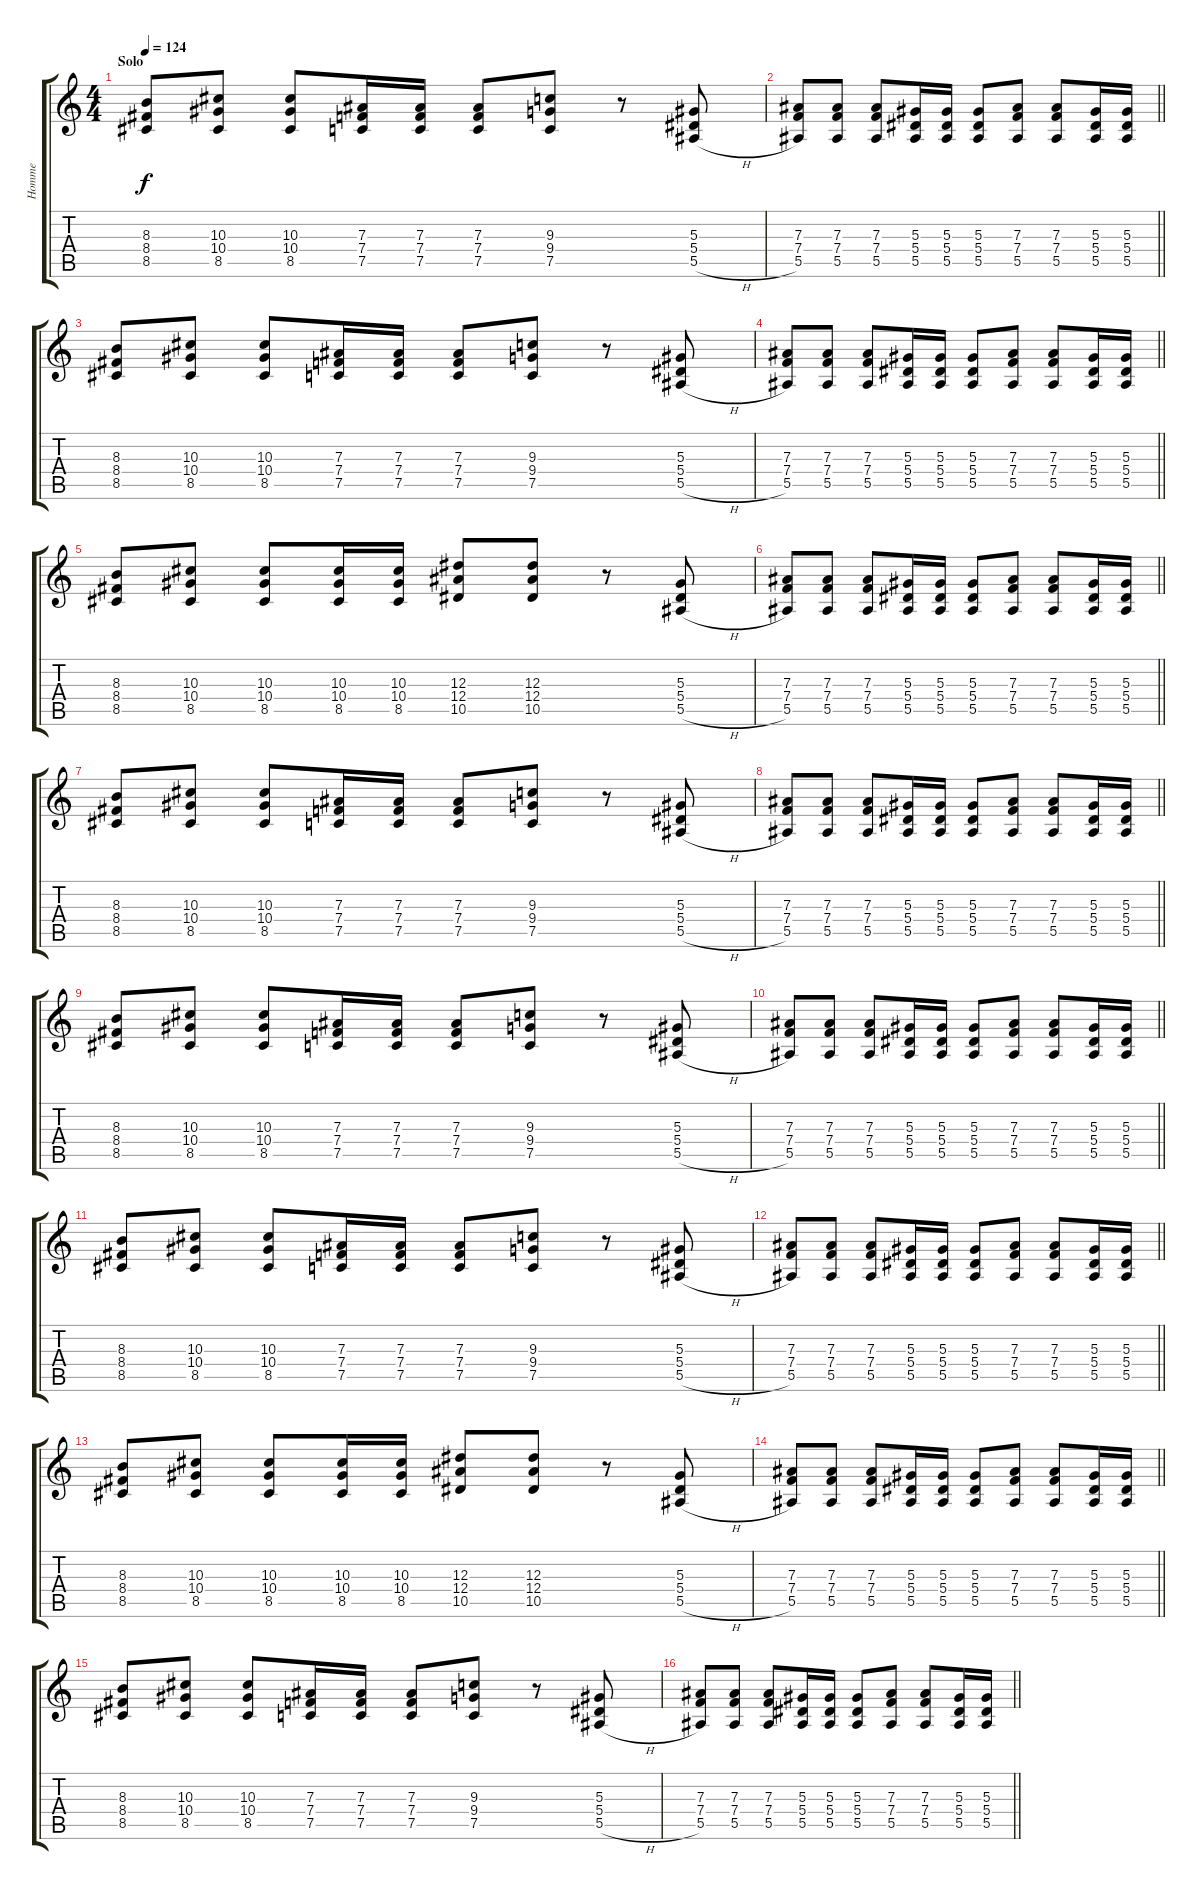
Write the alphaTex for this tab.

\track ("Homme" "Homme") {instrument distortionguitar}
\staff {score tabs}
\tuning (C4 G3 Eb3 Bb2 F2 C2) {hide}
\ts (4 4)
\section ("" "Solo")
\tempo 124
\clef g2
\ks c
(8.3 8.4 8.5).8{dy f} (10.3 10.4 8.5).8 (10.3 10.4 8.5).8 (7.3 7.4 7.5).16 (7.3 7.4 7.5).16 (7.3 7.4 7.5).8 (9.3 9.4 7.5).8 r.8 (5.3 5.4 5.5{h}).8 |
\barLineRight lightlight
(7.3 7.4 5.5).8 (7.3 7.4 5.5).8 (7.3 7.4 5.5).8 (5.3 5.4 5.5).16 (5.3 5.4 5.5).16 (5.3 5.4 5.5).8 (7.3 7.4 5.5).8 (7.3 7.4 5.5).8 (5.3 5.4 5.5).16 (5.3 5.4 5.5).16 |
(8.3 8.4 8.5).8 (10.3 10.4 8.5).8 (10.3 10.4 8.5).8 (7.3 7.4 7.5).16 (7.3 7.4 7.5).16 (7.3 7.4 7.5).8 (9.3 9.4 7.5).8 r.8 (5.3 5.4 5.5{h}).8 |
\barLineRight lightlight
(7.3 7.4 5.5).8 (7.3 7.4 5.5).8 (7.3 7.4 5.5).8 (5.3 5.4 5.5).16 (5.3 5.4 5.5).16 (5.3 5.4 5.5).8 (7.3 7.4 5.5).8 (7.3 7.4 5.5).8 (5.3 5.4 5.5).16 (5.3 5.4 5.5).16 |
(8.3 8.4 8.5).8 (10.3 10.4 8.5).8 (10.3 10.4 8.5).8 (10.3 10.4 8.5).16 (10.3 10.4 8.5).16 (12.3 12.4 10.5).8 (12.3 12.4 10.5).8 r.8 (5.3 5.4 5.5{h}).8 |
\barLineRight lightlight
(7.3 7.4 5.5).8 (7.3 7.4 5.5).8 (7.3 7.4 5.5).8 (5.3 5.4 5.5).16 (5.3 5.4 5.5).16 (5.3 5.4 5.5).8 (7.3 7.4 5.5).8 (7.3 7.4 5.5).8 (5.3 5.4 5.5).16 (5.3 5.4 5.5).16 |
(8.3 8.4 8.5).8 (10.3 10.4 8.5).8 (10.3 10.4 8.5).8 (7.3 7.4 7.5).16 (7.3 7.4 7.5).16 (7.3 7.4 7.5).8 (9.3 9.4 7.5).8 r.8 (5.3 5.4 5.5{h}).8 |
\barLineRight lightlight
(7.3 7.4 5.5).8 (7.3 7.4 5.5).8 (7.3 7.4 5.5).8 (5.3 5.4 5.5).16 (5.3 5.4 5.5).16 (5.3 5.4 5.5).8 (7.3 7.4 5.5).8 (7.3 7.4 5.5).8 (5.3 5.4 5.5).16 (5.3 5.4 5.5).16 |
(8.3 8.4 8.5).8 (10.3 10.4 8.5).8 (10.3 10.4 8.5).8 (7.3 7.4 7.5).16 (7.3 7.4 7.5).16 (7.3 7.4 7.5).8 (9.3 9.4 7.5).8 r.8 (5.3 5.4 5.5{h}).8 |
\barLineRight lightlight
(7.3 7.4 5.5).8 (7.3 7.4 5.5).8 (7.3 7.4 5.5).8 (5.3 5.4 5.5).16 (5.3 5.4 5.5).16 (5.3 5.4 5.5).8 (7.3 7.4 5.5).8 (7.3 7.4 5.5).8 (5.3 5.4 5.5).16 (5.3 5.4 5.5).16 |
(8.3 8.4 8.5).8 (10.3 10.4 8.5).8 (10.3 10.4 8.5).8 (7.3 7.4 7.5).16 (7.3 7.4 7.5).16 (7.3 7.4 7.5).8 (9.3 9.4 7.5).8 r.8 (5.3 5.4 5.5{h}).8 |
\barLineRight lightlight
(7.3 7.4 5.5).8 (7.3 7.4 5.5).8 (7.3 7.4 5.5).8 (5.3 5.4 5.5).16 (5.3 5.4 5.5).16 (5.3 5.4 5.5).8 (7.3 7.4 5.5).8 (7.3 7.4 5.5).8 (5.3 5.4 5.5).16 (5.3 5.4 5.5).16 |
(8.3 8.4 8.5).8 (10.3 10.4 8.5).8 (10.3 10.4 8.5).8 (10.3 10.4 8.5).16 (10.3 10.4 8.5).16 (12.3 12.4 10.5).8 (12.3 12.4 10.5).8 r.8 (5.3 5.4 5.5{h}).8 |
\barLineRight lightlight
(7.3 7.4 5.5).8 (7.3 7.4 5.5).8 (7.3 7.4 5.5).8 (5.3 5.4 5.5).16 (5.3 5.4 5.5).16 (5.3 5.4 5.5).8 (7.3 7.4 5.5).8 (7.3 7.4 5.5).8 (5.3 5.4 5.5).16 (5.3 5.4 5.5).16 |
(8.3 8.4 8.5).8 (10.3 10.4 8.5).8 (10.3 10.4 8.5).8 (7.3 7.4 7.5).16 (7.3 7.4 7.5).16 (7.3 7.4 7.5).8 (9.3 9.4 7.5).8 r.8 (5.3 5.4 5.5{h}).8 |
\barLineRight lightlight
(7.3 7.4 5.5).8 (7.3 7.4 5.5).8 (7.3 7.4 5.5).8 (5.3 5.4 5.5).16 (5.3 5.4 5.5).16 (5.3 5.4 5.5).8 (7.3 7.4 5.5).8 (7.3 7.4 5.5).8 (5.3 5.4 5.5).16 (5.3 5.4 5.5).16
